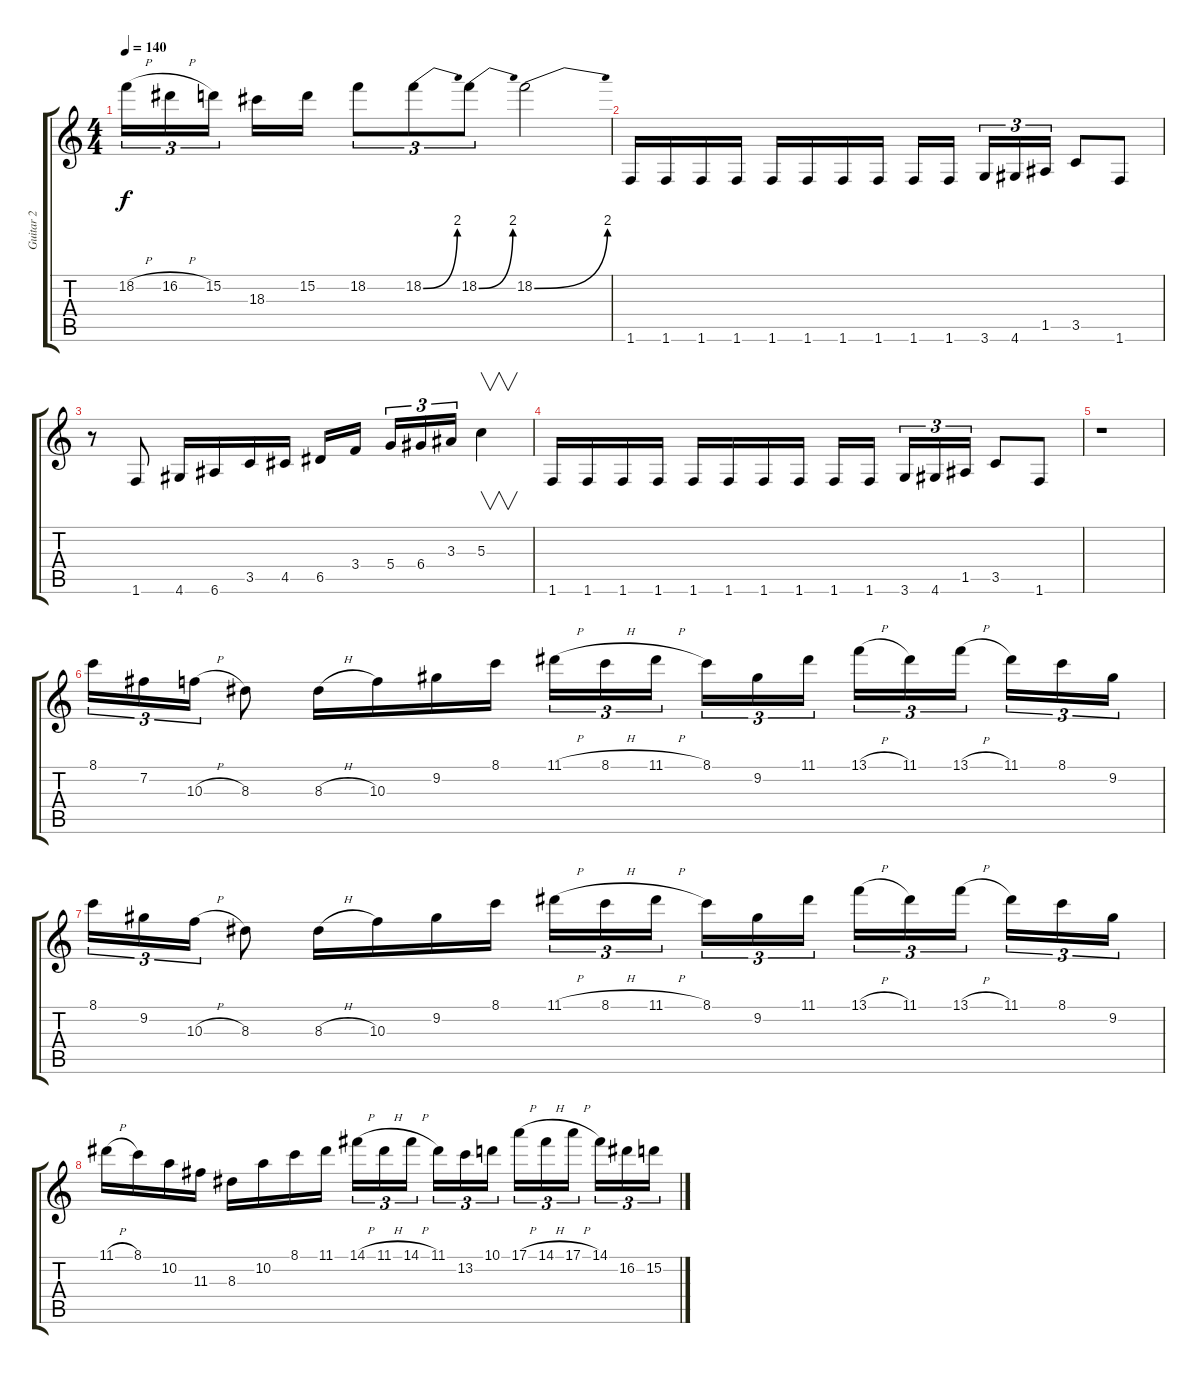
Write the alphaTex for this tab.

\track ("Guitar 2" "Guitar 2") {instrument distortionguitar}
\staff {score tabs}
\tuning (E4 B3 G3 D3 A2 E2) {hide}
\ts (4 4)
\tempo 140
\clef g2
\ks c
18.2{h}.16{tu (3 2) dy f} 16.2{h}.16{tu (3 2)} 15.2.16{tu (3 2)} 18.3.16 15.2.16 18.2.8{tu (3 2)} 18.2{be (bend 0 0 60 8)}.8{tu (3 2)} 18.2{be (bend 0 0 60 8)}.8{tu (3 2)} 18.2{be (bend 0 0 60 8)}.2 |
1.6.16 1.6.16 1.6.16 1.6.16 1.6.16 1.6.16 1.6.16 1.6.16 1.6.16 1.6.16 3.6.16{tu (3 2)} 4.6.16{tu (3 2)} 1.5.16{tu (3 2)} 3.5.8 1.6.8 |
r.8 1.6.8 4.6.16 6.6.16 3.5.16 4.5.16 6.5.16 3.4.16 5.4.16{tu (3 2)} 6.4.16{tu (3 2)} 3.3.16{tu (3 2)} 5.3.4{v} |
1.6.16 1.6.16 1.6.16 1.6.16 1.6.16 1.6.16 1.6.16 1.6.16 1.6.16 1.6.16 3.6.16{tu (3 2)} 4.6.16{tu (3 2)} 1.5.16{tu (3 2)} 3.5.8 1.6.8 |
r.1 |
8.1.16{tu (3 2)} 7.2.16{tu (3 2)} 10.3{h}.16{tu (3 2)} 8.3.8 8.3{h}.16 10.3.16 9.2.16 8.1.16 11.1{h}.16{tu (3 2)} 8.1{h}.16{tu (3 2)} 11.1{h}.16{tu (3 2)} 8.1.16{tu (3 2)} 9.2.16{tu (3 2)} 11.1.16{tu (3 2)} 13.1{h}.16{tu (3 2)} 11.1.16{tu (3 2)} 13.1{h}.16{tu (3 2)} 11.1.16{tu (3 2)} 8.1.16{tu (3 2)} 9.2.16{tu (3 2)} |
8.1.16{tu (3 2)} 9.2.16{tu (3 2)} 10.3{h}.16{tu (3 2)} 8.3.8 8.3{h}.16 10.3.16 9.2.16 8.1.16 11.1{h}.16{tu (3 2)} 8.1{h}.16{tu (3 2)} 11.1{h}.16{tu (3 2)} 8.1.16{tu (3 2)} 9.2.16{tu (3 2)} 11.1.16{tu (3 2)} 13.1{h}.16{tu (3 2)} 11.1.16{tu (3 2)} 13.1{h}.16{tu (3 2)} 11.1.16{tu (3 2)} 8.1.16{tu (3 2)} 9.2.16{tu (3 2)} |
11.1{h}.16 8.1.16 10.2.16 11.3.16 8.3.16 10.2.16 8.1.16 11.1.16 14.1{h}.16{tu (3 2)} 11.1{h}.16{tu (3 2)} 14.1{h}.16{tu (3 2)} 11.1.16{tu (3 2)} 13.2.16{tu (3 2)} 10.1.16{tu (3 2)} 17.1{h}.16{tu (3 2)} 14.1{h}.16{tu (3 2)} 17.1{h}.16{tu (3 2)} 14.1.16{tu (3 2)} 16.2.16{tu (3 2)} 15.2.16{tu (3 2)}
